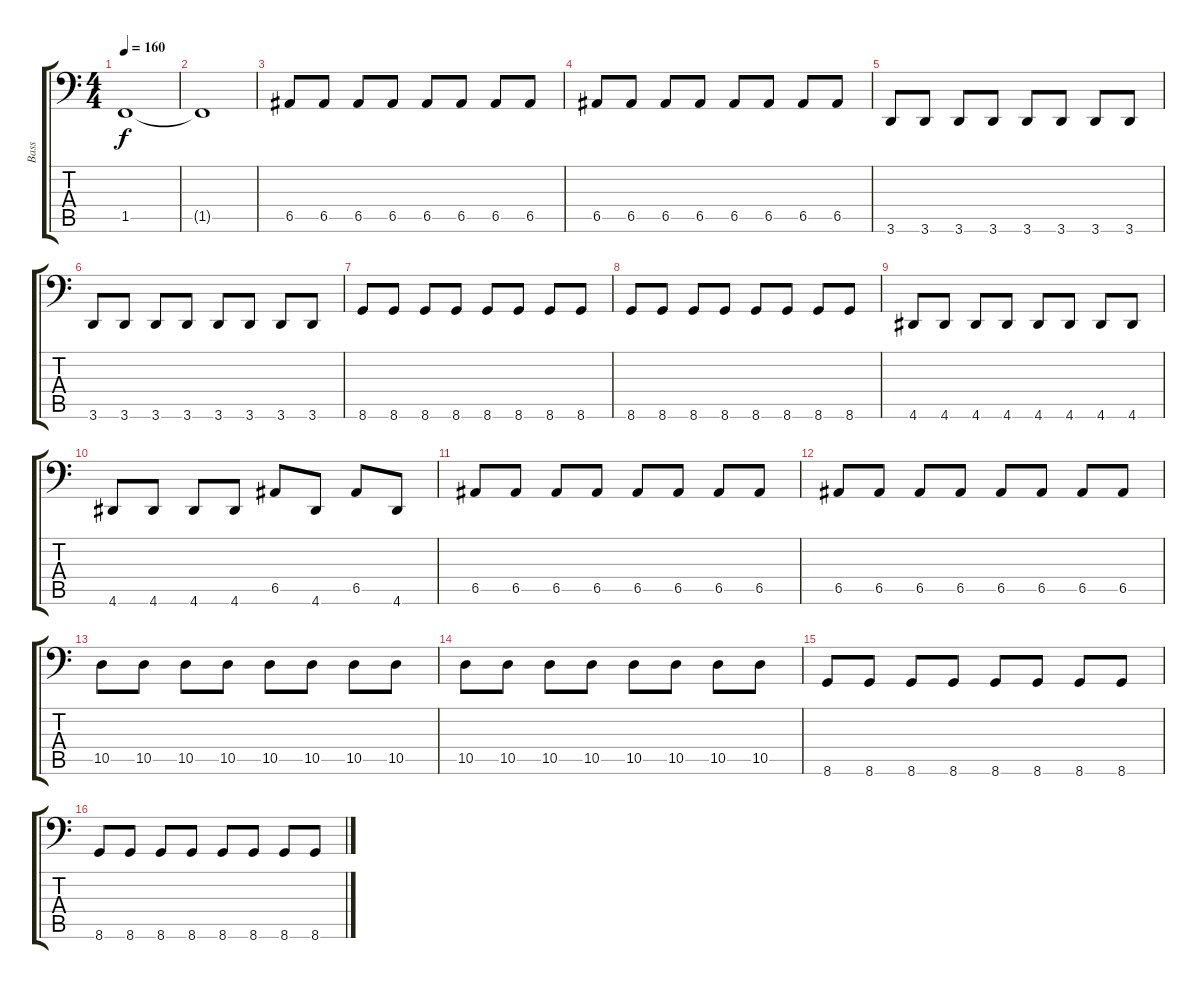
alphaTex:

\track ("Bass" "Bass") {instrument electricbassfinger}
\staff {score tabs}
\tuning (C3 G2 D2 A1 E1 B0) {hide}
\ts (4 4)
\tempo 160
\clef f4
\ks c
1.5.1{dy f} |
1.5{t}.1 |
\section ("" " ")
6.5.8 6.5.8 6.5.8 6.5.8 6.5.8 6.5.8 6.5.8 6.5.8 |
6.5.8 6.5.8 6.5.8 6.5.8 6.5.8 6.5.8 6.5.8 6.5.8 |
3.6.8 3.6.8 3.6.8 3.6.8 3.6.8 3.6.8 3.6.8 3.6.8 |
3.6.8 3.6.8 3.6.8 3.6.8 3.6.8 3.6.8 3.6.8 3.6.8 |
8.6.8 8.6.8 8.6.8 8.6.8 8.6.8 8.6.8 8.6.8 8.6.8 |
8.6.8 8.6.8 8.6.8 8.6.8 8.6.8 8.6.8 8.6.8 8.6.8 |
4.6.8 4.6.8 4.6.8 4.6.8 4.6.8 4.6.8 4.6.8 4.6.8 |
4.6.8 4.6.8 4.6.8 4.6.8 6.5.8 4.6.8 6.5.8 4.6.8 |
6.5.8 6.5.8 6.5.8 6.5.8 6.5.8 6.5.8 6.5.8 6.5.8 |
6.5.8 6.5.8 6.5.8 6.5.8 6.5.8 6.5.8 6.5.8 6.5.8 |
10.5.8 10.5.8 10.5.8 10.5.8 10.5.8 10.5.8 10.5.8 10.5.8 |
10.5.8 10.5.8 10.5.8 10.5.8 10.5.8 10.5.8 10.5.8 10.5.8 |
8.6.8 8.6.8 8.6.8 8.6.8 8.6.8 8.6.8 8.6.8 8.6.8 |
8.6.8 8.6.8 8.6.8 8.6.8 8.6.8 8.6.8 8.6.8 8.6.8
